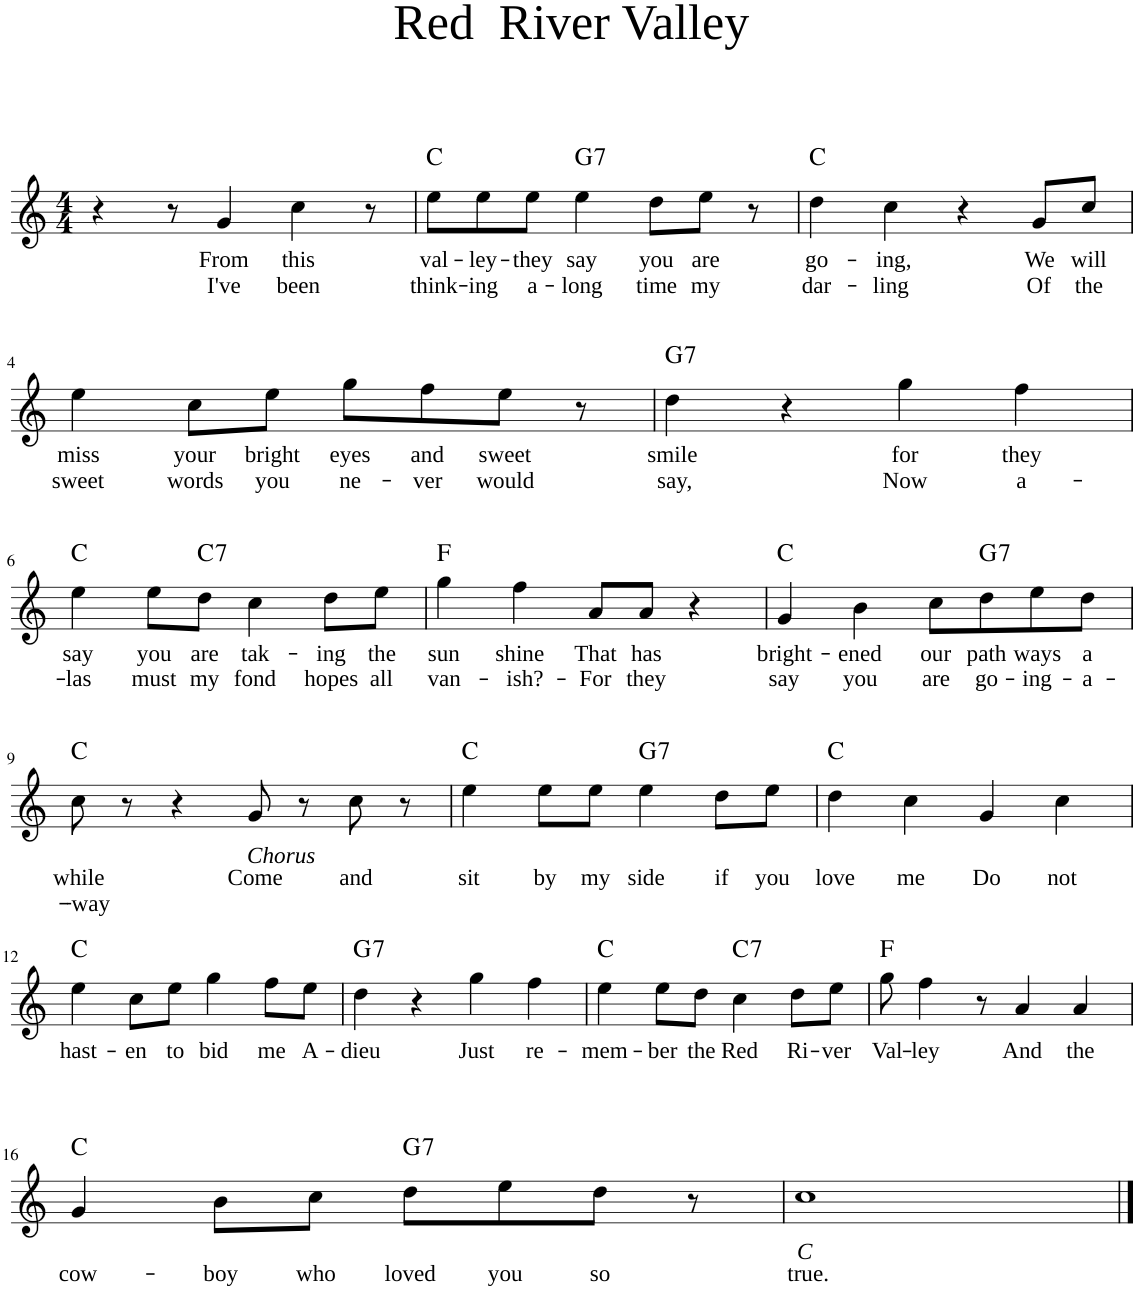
**kern	**text	**text	**harte
*part1	*part1	*part1	*part1
*staff1	*staff1	*staff1	*
*I"Piano	*	*	*
*I'Pno	*	*	*
*clefG2	*	*	*
*k[]	*	*	*
*M4/4	*	*	*
=1	=1	=1	=1
4r	.	.	.
8r	.	.	.
!	!LO:LY:b	!LO:LY:b	!
4g/	From	I've	.
!	!LO:LY:b	!LO:LY:b	!
4cc\	this	been	.
8r	.	.	.
=2	=2	=2	=2
!	!LO:LY:b	!LO:LY:b	!LO:H:kt=N.C.
8ee\L	val-	think-	N
!	!LO:LY:b	!LO:LY:b	!
8ee\	-ley-	-ing	.
!	!LO:LY:b	!LO:LY:b	!
8ee\J	they	a-	.
!	!LO:LY:b	!LO:LY:b	!LO:H:kt=7
4ee\	say	-long	G:7
!	!LO:LY:b	!LO:LY:b	!
8dd\L	you	time	.
!	!LO:LY:b	!LO:LY:b	!
8ee\J	are	my	.
8r	.	.	.
=3	=3	=3	=3
!	!LO:LY:b	!LO:LY:b	!LO:H:kt=N.C.
4dd\	go-	dar-	N
!	!LO:LY:b	!LO:LY:b	!
4cc\	-ing,	-ling	.
4r	.	.	.
!	!LO:LY:b	!LO:LY:b	!
8g/L	We	Of	.
!	!LO:LY:b	!LO:LY:b	!
8cc/J	will	the	.
!!LO:LB:g=z
=4	=4	=4	=4
!	!LO:LY:b	!LO:LY:b	!
4ee\	miss	sweet	.
!	!LO:LY:b	!LO:LY:b	!
8cc\L	your	words	.
!	!LO:LY:b	!LO:LY:b	!
8ee\J	bright	you	.
!	!LO:LY:b	!LO:LY:b	!
8gg\L	eyes	ne-	.
!	!LO:LY:b	!LO:LY:b	!
8ff\	and	-ver	.
!	!LO:LY:b	!LO:LY:b	!
8ee\J	sweet	would	.
8r	.	.	.
=5	=5	=5	=5
!	!LO:LY:b	!LO:LY:b	!LO:H:kt=7
4dd\	smile	say,	G:7
4r	.	.	.
!	!LO:LY:b	!LO:LY:b	!
4gg\	for	Now	.
!	!LO:LY:b	!LO:LY:b	!
4ff\	they	a-	.
!!LO:LB:g=z
=6	=6	=6	=6
!	!LO:LY:b	!LO:LY:b	!LO:H:kt=N.C.
4ee\	say	-las	N
!	!LO:LY:b	!LO:LY:b	!
8ee\L	you	must	.
!	!LO:LY:b	!LO:LY:b	!LO:H:kt=7
8dd\J	are	my	C:7
!	!LO:LY:b	!LO:LY:b	!
4cc\	tak-	fond	.
!	!LO:LY:b	!LO:LY:b	!
8dd\L	-ing	hopes	.
!	!LO:LY:b	!LO:LY:b	!
8ee\J	the	all	.
=7	=7	=7	=7
!	!LO:LY:b	!LO:LY:b	!LO:H:kt=N.C.
4gg\	sun	van-	N
!	!LO:LY:b	!LO:LY:b	!
4ff\	shine	-ish?-	.
!	!LO:LY:b	!LO:LY:b	!
8a/L	That	For	.
!	!LO:LY:b	!LO:LY:b	!
8a/J	has	they	.
4r	.	.	.
=8	=8	=8	=8
!	!LO:LY:b	!LO:LY:b	!LO:H:kt=N.C.
4g/	bright-	say	N
!	!LO:LY:b	!LO:LY:b	!
4b\	ened	you	.
!	!LO:LY:b	!LO:LY:b	!
8cc\L	our	are	.
!	!LO:LY:b	!LO:LY:b	!LO:H:kt=7
8dd\	path	go-	G:7
!	!LO:LY:b	!LO:LY:b	!
8ee\	ways	-ing-	.
!	!LO:LY:b	!LO:LY:b	!
8dd\J	a	a-	.
!!LO:LB:g=z
=9	=9	=9	=9
!	!LO:LY:b	!LO:LY:b	!LO:H:kt=N.C.
8cc\	while	-way-	N
8r	.	.	.
4r	.	.	.
!LO:TX:b:i:t=Chorus	!	!	!
!	!LO:LY:b	!	!
8g/	Come	.	.
8r	.	.	.
!	!LO:LY:b	!	!
8cc\	and	.	.
8r	.	.	.
=10	=10	=10	=10
!	!LO:LY:b	!	!LO:H:kt=N.C.
4ee\	sit	.	N
!	!LO:LY:b	!	!
8ee\L	by	.	.
!	!LO:LY:b	!	!
8ee\J	my	.	.
!	!LO:LY:b	!	!LO:H:kt=7
4ee\	side	.	G:7
!	!LO:LY:b	!	!
8dd\L	if	.	.
!	!LO:LY:b	!	!
8ee\J	you	.	.
=11	=11	=11	=11
!	!LO:LY:b	!	!LO:H:kt=N.C.
4dd\	love	.	N
!	!LO:LY:b	!	!
4cc\	me	.	.
!	!LO:LY:b	!	!
4g/	Do	.	.
!	!LO:LY:b	!	!
4cc\	not	.	.
!!LO:LB:g=z
=12	=12	=12	=12
!	!LO:LY:b	!	!LO:H:kt=N.C.
4ee\	hast-	.	N
!	!LO:LY:b	!	!
8cc\L	-en	.	.
!	!LO:LY:b	!	!
8ee\J	to	.	.
!	!LO:LY:b	!	!
4gg\	bid	.	.
!	!LO:LY:b	!	!
8ff\L	me	.	.
!	!LO:LY:b	!	!
8ee\J	A-	.	.
=13	=13	=13	=13
!	!LO:LY:b	!	!LO:H:kt=7
4dd\	-dieu	.	G:7
4r	.	.	.
!	!LO:LY:b	!	!
4gg\	Just	.	.
!	!LO:LY:b	!	!
4ff\	re-	.	.
=14	=14	=14	=14
!	!LO:LY:b	!	!LO:H:kt=N.C.
4ee\	-mem-	.	N
!	!LO:LY:b	!	!
8ee\L	-ber	.	.
!	!LO:LY:b	!	!
8dd\J	the	.	.
!	!LO:LY:b	!	!LO:H:kt=7
4cc\	Red	.	C:7
!	!LO:LY:b	!	!
8dd\L	Ri-	.	.
!	!LO:LY:b	!	!
8ee\J	-ver	.	.
=15	=15	=15	=15
!	!LO:LY:b	!	!LO:H:kt=N.C.
8gg\	Val-	.	N
!	!LO:LY:b	!	!
4ff\	-ley	.	.
8r	.	.	.
!	!LO:LY:b	!	!
4a/	And	.	.
!	!LO:LY:b	!	!
4a/	the	.	.
!!LO:LB:g=z
=16	=16	=16	=16
!	!LO:LY:b	!	!LO:H:kt=N.C.
4g/	cow-	.	N
!	!LO:LY:b	!	!
8b\L	-boy	.	.
!	!LO:LY:b	!	!
8cc\J	who	.	.
!	!LO:LY:b	!	!LO:H:kt=7
8dd\L	loved	.	G:7
!	!LO:LY:b	!	!
8ee\	you	.	.
!	!LO:LY:b	!	!
8dd\J	so	.	.
8r	.	.	.
=17	=17	=17	=17
!LO:TX:b:i:t=C	!	!	!
!	!LO:LY:b	!	!
1cc	true.	.	.
==	==	==	==
*-	*-	*-	*-
